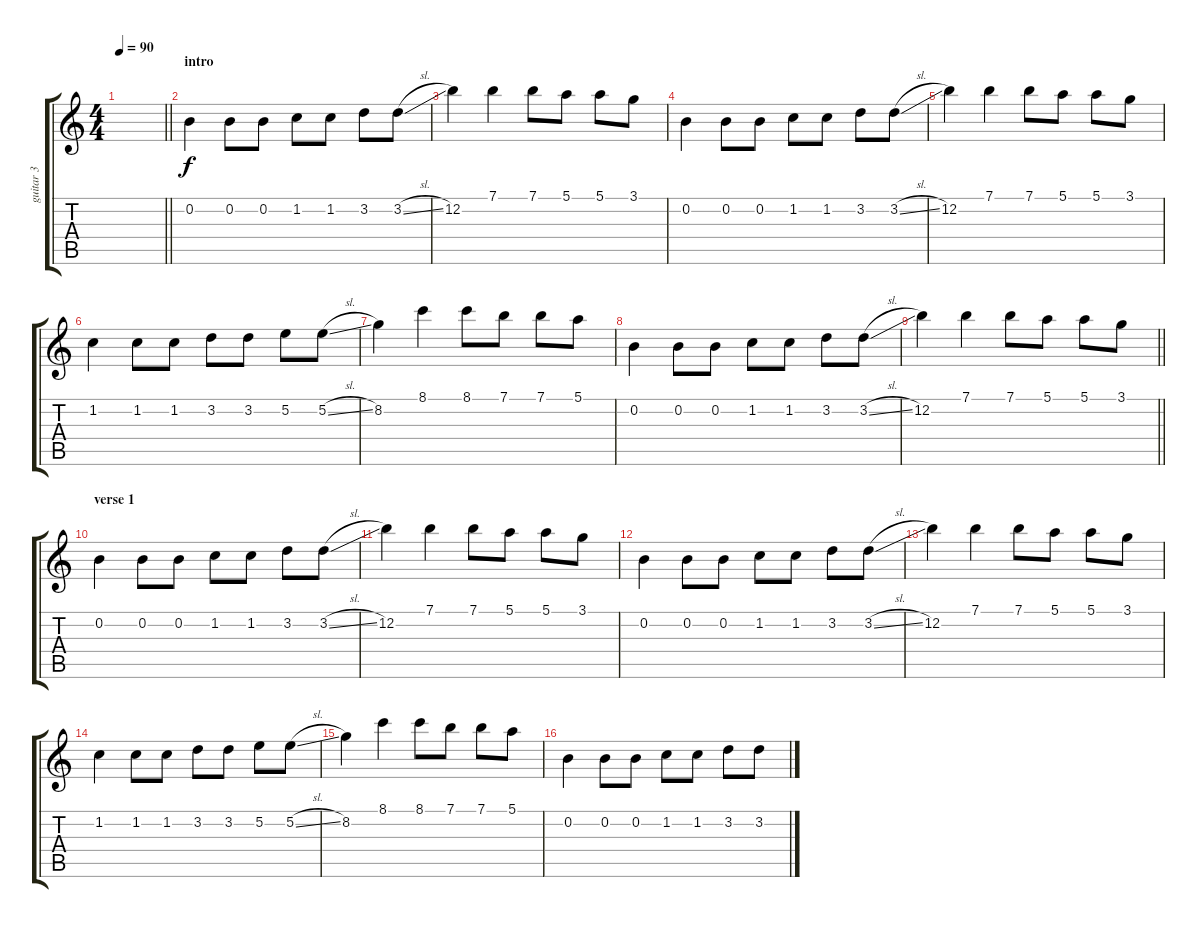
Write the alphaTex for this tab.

\track ("guitar 3" "guitar 3") {instrument acousticguitarsteel}
\staff {score tabs}
\tuning (E4 B3 G3 D3 A2 E2) {hide}
\ts (4 4)
\tempo 90
\clef g2
\barLineRight lightlight
\ks c
|
\section ("" "intro")
0.2.4 0.2.8 0.2.8 1.2.8 1.2.8 3.2.8 3.2{sl}.8 |
12.2.4 7.1.4 7.1.8 5.1.8 5.1.8 3.1.8 |
0.2.4 0.2.8 0.2.8 1.2.8 1.2.8 3.2.8 3.2{sl}.8 |
12.2.4 7.1.4 7.1.8 5.1.8 5.1.8 3.1.8 |
1.2.4 1.2.8 1.2.8 3.2.8 3.2.8 5.2.8 5.2{sl}.8 |
8.2.4 8.1.4 8.1.8 7.1.8 7.1.8 5.1.8 |
0.2.4 0.2.8 0.2.8 1.2.8 1.2.8 3.2.8 3.2{sl}.8 |
\barLineRight lightlight
12.2.4 7.1.4 7.1.8 5.1.8 5.1.8 3.1.8 |
\section ("" "verse 1 ")
0.2.4 0.2.8 0.2.8 1.2.8 1.2.8 3.2.8 3.2{sl}.8 |
12.2.4 7.1.4 7.1.8 5.1.8 5.1.8 3.1.8 |
0.2.4 0.2.8 0.2.8 1.2.8 1.2.8 3.2.8 3.2{sl}.8 |
12.2.4 7.1.4 7.1.8 5.1.8 5.1.8 3.1.8 |
1.2.4 1.2.8 1.2.8 3.2.8 3.2.8 5.2.8 5.2{sl}.8 |
8.2.4 8.1.4 8.1.8 7.1.8 7.1.8 5.1.8 |
0.2.4 0.2.8 0.2.8 1.2.8 1.2.8 3.2.8 3.2{sl}.8
